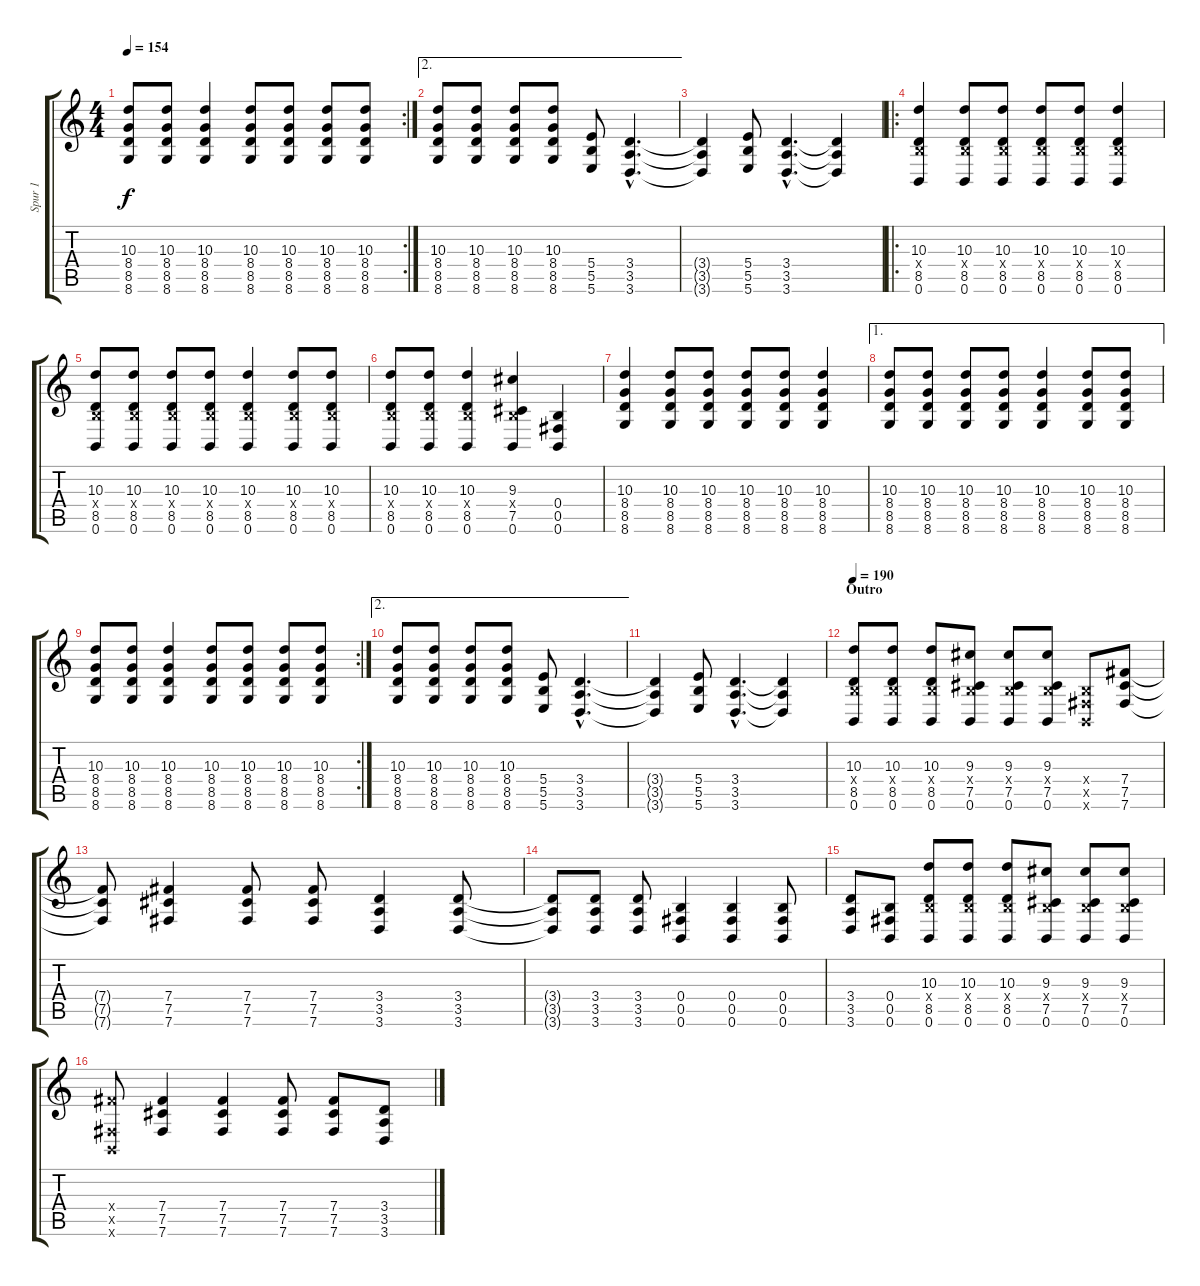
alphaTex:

\track ("Spur 1" "Spur 1") {instrument electricguitarjazz}
\staff {score tabs}
\tuning (Db4 Ab3 E3 B2 Gb2 B1) {hide}
\rc 2
\ts (4 4)
\tempo 154
\clef g2
\ks c
(10.3 8.4 8.5 8.6).8{dy f} (10.3 8.4 8.5 8.6).8 (10.3 8.4 8.5 8.6).4 (10.3 8.4 8.5 8.6).8 (10.3 8.4 8.5 8.6).8 (10.3 8.4 8.5 8.6).8 (10.3 8.4 8.5 8.6).8 |
\ae 2
(10.3 8.4 8.5 8.6).8 (10.3 8.4 8.5 8.6).8 (10.3 8.4 8.5 8.6).8 (10.3 8.4 8.5 8.6).8 (5.4 5.5 5.6).8 (3.4{hac} 3.5{hac} 3.6{hac}).4{d} |
(3.4{t} 3.5{t} 3.6{t}).4 (5.4 5.5 5.6).8 (3.4{hac} 3.5{hac} 3.6{hac}).4{d} (3.4{t} 3.5{t} 3.6{t}).4 |
\ro
(10.3 0.4{x} 8.5 0.6).4 (10.3 0.4{x} 8.5 0.6).8 (10.3 0.4{x} 8.5 0.6).8 (10.3 0.4{x} 8.5 0.6).8 (10.3 0.4{x} 8.5 0.6).8 (10.3 0.4{x} 8.5 0.6).4 |
(10.3 0.4{x} 8.5 0.6).8 (10.3 0.4{x} 8.5 0.6).8 (10.3 0.4{x} 8.5 0.6).8 (10.3 0.4{x} 8.5 0.6).8 (10.3 0.4{x} 8.5 0.6).4 (10.3 0.4{x} 8.5 0.6).8 (10.3 0.4{x} 8.5 0.6).8 |
(10.3 0.4{x} 8.5 0.6).8 (10.3 0.4{x} 8.5 0.6).8 (10.3 0.4{x} 8.5 0.6).4 (9.3 0.4{x} 7.5 0.6).4 (0.4 0.5 0.6).4 |
(10.3 8.4 8.5 8.6).4 (10.3 8.4 8.5 8.6).8 (10.3 8.4 8.5 8.6).8 (10.3 8.4 8.5 8.6).8 (10.3 8.4 8.5 8.6).8 (10.3 8.4 8.5 8.6).4 |
\ae 1
(10.3 8.4 8.5 8.6).8 (10.3 8.4 8.5 8.6).8 (10.3 8.4 8.5 8.6).8 (10.3 8.4 8.5 8.6).8 (10.3 8.4 8.5 8.6).4 (10.3 8.4 8.5 8.6).8 (10.3 8.4 8.5 8.6).8 |
\rc 2
(10.3 8.4 8.5 8.6).8 (10.3 8.4 8.5 8.6).8 (10.3 8.4 8.5 8.6).4 (10.3 8.4 8.5 8.6).8 (10.3 8.4 8.5 8.6).8 (10.3 8.4 8.5 8.6).8 (10.3 8.4 8.5 8.6).8 |
\ae 2
(10.3 8.4 8.5 8.6).8 (10.3 8.4 8.5 8.6).8 (10.3 8.4 8.5 8.6).8 (10.3 8.4 8.5 8.6).8 (5.4 5.5 5.6).8 (3.4{hac} 3.5{hac} 3.6{hac}).4{d} |
(3.4{t} 3.5{t} 3.6{t}).4 (5.4 5.5 5.6).8 (3.4{hac} 3.5{hac} 3.6{hac}).4{d} (3.4{t} 3.5{t} 3.6{t}).4 |
\section ("" "Outro")
\tempo 190
(10.3 0.4{x} 8.5 0.6).8 (10.3 0.4{x} 8.5 0.6).8 (10.3 0.4{x} 8.5 0.6).8 (9.3 0.4{x} 7.5 0.6).8 (9.3 0.4{x} 7.5 0.6).8 (9.3 0.4{x} 7.5 0.6).8 (0.4{x} 0.5{x} 0.6{x}).8 (7.4 7.5 7.6).8 |
(7.4{t} 7.5{t} 7.6{t}).8 (7.4 7.5 7.6).4 (7.4 7.5 7.6).8 (7.4 7.5 7.6).8 (3.4 3.5 3.6).4 (3.4 3.5 3.6).8 |
(3.4{t} 3.5{t} 3.6{t}).8 (3.4 3.5 3.6).8 (3.4 3.5 3.6).8 (0.4 0.5 0.6).4 (0.4 0.5 0.6).4 (0.4 0.5 0.6).8 |
(3.4 3.5 3.6).8 (0.4 0.5 0.6).8 (10.3 0.4{x} 8.5 0.6).8 (10.3 0.4{x} 8.5 0.6).8 (10.3 0.4{x} 8.5 0.6).8 (9.3 0.4{x} 7.5 0.6).8 (9.3 0.4{x} 7.5 0.6).8 (9.3 0.4{x} 7.5 0.6).8 |
(7.4{x} 0.5{x} 0.6{x}).8 (7.4 7.5 7.6).4 (7.4 7.5 7.6).4 (7.4 7.5 7.6).8 (7.4 7.5 7.6).8 (3.4 3.5 3.6).8
